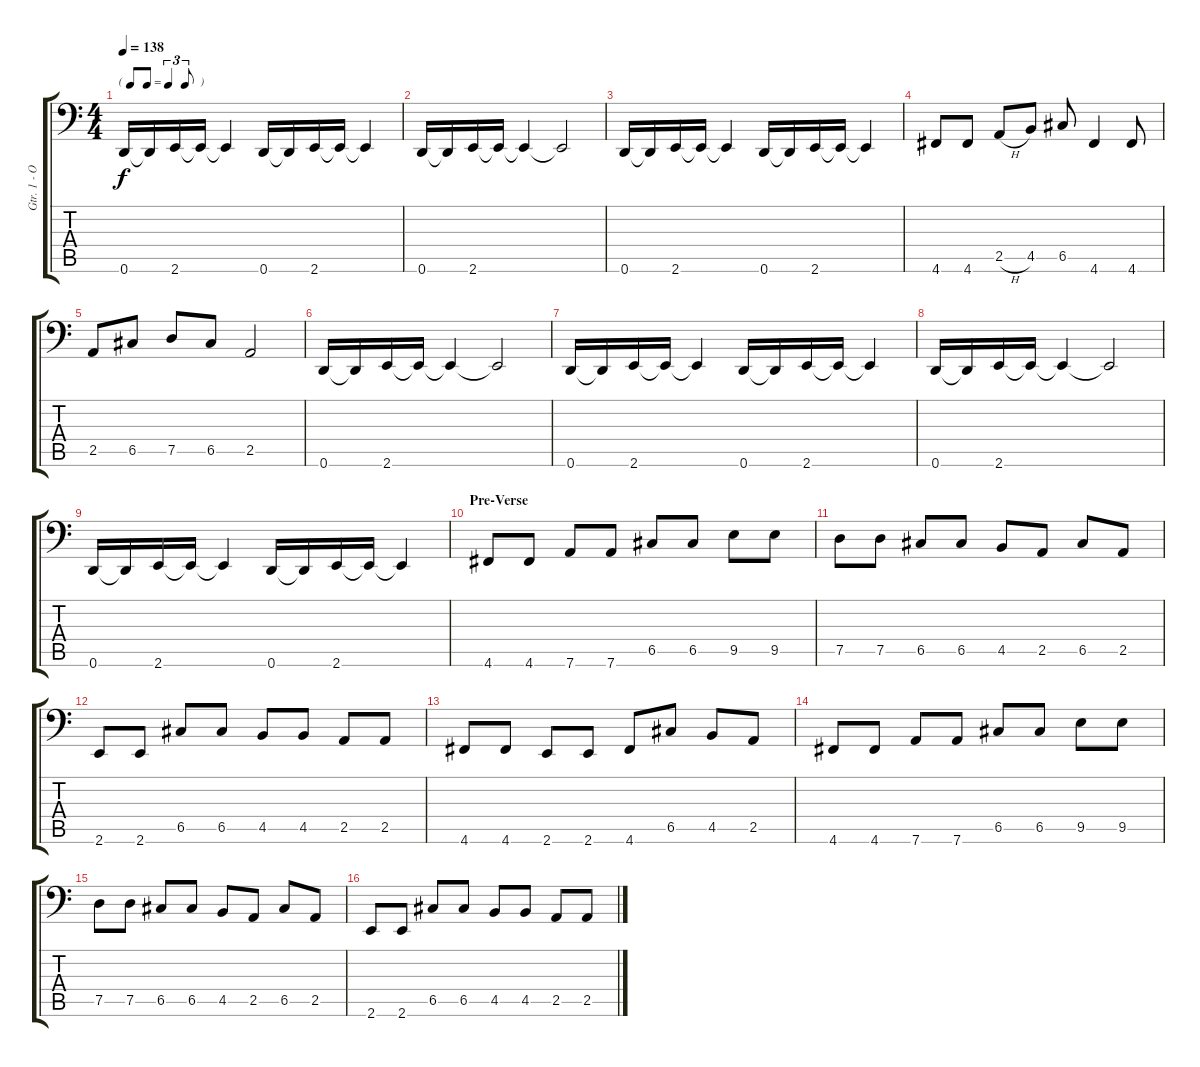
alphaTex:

\track ("Gtr. 1 - Overdub" "Gtr. 1 - O") {instrument overdrivenguitar}
\staff {score tabs}
\tuning (D3 A2 F2 C2 G1 D1) {hide}
\ts (4 4)
\tf triplet8th
\tempo 138
\clef f4
\ks c
0.6.16{dy f} 0.6{t}.16 2.6.16 2.6{t}.16 2.6{t}.4 0.6.16 0.6{t}.16 2.6.16 2.6{t}.16 2.6{t}.4 |
0.6.16 0.6{t}.16 2.6.16 2.6{t}.16 2.6{t}.4 2.6{t}.2 |
0.6.16 0.6{t}.16 2.6.16 2.6{t}.16 2.6{t}.4 0.6.16 0.6{t}.16 2.6.16 2.6{t}.16 2.6{t}.4 |
4.6.8 4.6.8 2.5{h}.8 4.5.8 6.5.8 4.6.4 4.6.8 |
2.5.8 6.5.8 7.5.8 6.5.8 2.5.2 |
0.6.16 0.6{t}.16 2.6.16 2.6{t}.16 2.6{t}.4 2.6{t}.2 |
0.6.16 0.6{t}.16 2.6.16 2.6{t}.16 2.6{t}.4 0.6.16 0.6{t}.16 2.6.16 2.6{t}.16 2.6{t}.4 |
0.6.16 0.6{t}.16 2.6.16 2.6{t}.16 2.6{t}.4 2.6{t}.2 |
0.6.16 0.6{t}.16 2.6.16 2.6{t}.16 2.6{t}.4 0.6.16 0.6{t}.16 2.6.16 2.6{t}.16 2.6{t}.4 |
\section ("" "Pre-Verse")
4.6.8 4.6.8 7.6.8 7.6.8 6.5.8 6.5.8 9.5.8 9.5.8 |
7.5.8 7.5.8 6.5.8 6.5.8 4.5.8 2.5.8 6.5.8 2.5.8 |
2.6.8 2.6.8 6.5.8 6.5.8 4.5.8 4.5.8 2.5.8 2.5.8 |
4.6.8 4.6.8 2.6.8 2.6.8 4.6.8 6.5.8 4.5.8 2.5.8 |
4.6.8 4.6.8 7.6.8 7.6.8 6.5.8 6.5.8 9.5.8 9.5.8 |
7.5.8 7.5.8 6.5.8 6.5.8 4.5.8 2.5.8 6.5.8 2.5.8 |
2.6.8 2.6.8 6.5.8 6.5.8 4.5.8 4.5.8 2.5.8 2.5.8
